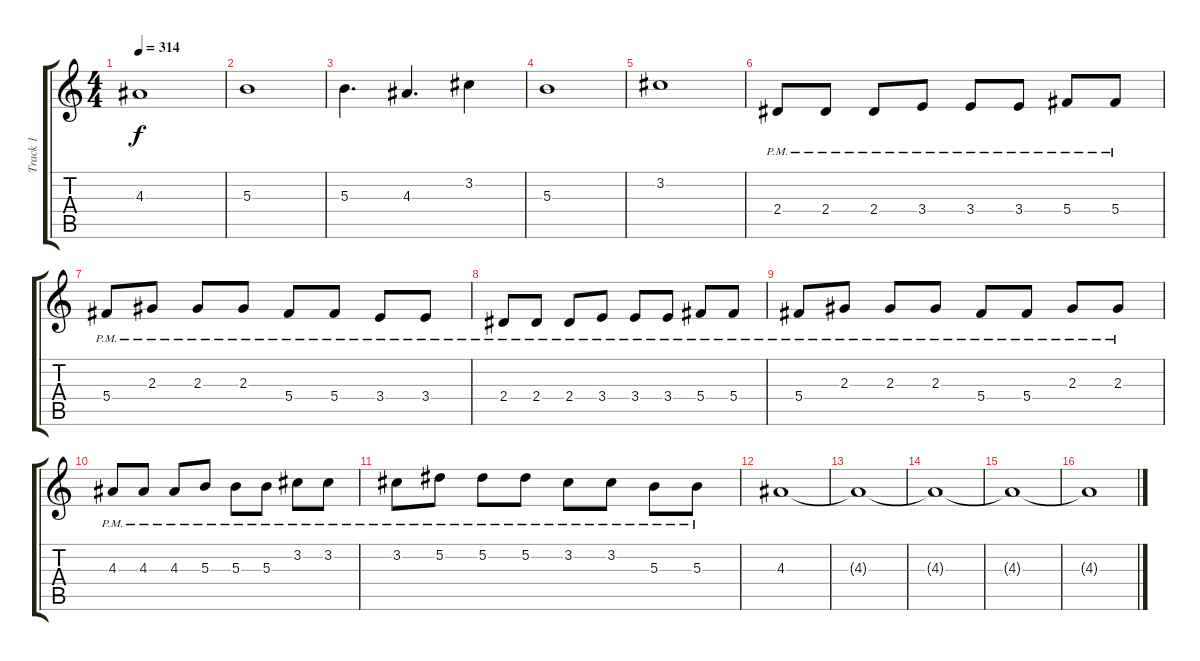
\track ("Track 1" "Track 1") {instrument electricguitarclean}
\staff {score tabs}
\tuning (Eb4 Bb3 Gb3 Db3 Ab2 Eb2) {hide}
\ts (4 4)
\tempo 314
\clef g2
\ks c
4.3.1{dy f} |
5.3.1 |
5.3.4{d} 4.3.4{d} 3.2.4 |
5.3.1 |
3.2.1 |
2.4{pm}.8 2.4{pm}.8 2.4{pm}.8 3.4{pm}.8 3.4{pm}.8 3.4{pm}.8 5.4{pm}.8 5.4{pm}.8 |
5.4{pm}.8 2.3{pm}.8 2.3{pm}.8 2.3{pm}.8 5.4{pm}.8 5.4{pm}.8 3.4{pm}.8 3.4{pm}.8 |
2.4{pm}.8 2.4{pm}.8 2.4{pm}.8 3.4{pm}.8 3.4{pm}.8 3.4{pm}.8 5.4{pm}.8 5.4{pm}.8 |
5.4{pm}.8 2.3{pm}.8 2.3{pm}.8 2.3{pm}.8 5.4{pm}.8 5.4{pm}.8 2.3{pm}.8 2.3{pm}.8 |
4.3{pm}.8 4.3{pm}.8 4.3{pm}.8 5.3{pm}.8 5.3{pm}.8 5.3{pm}.8 3.2{pm}.8 3.2{pm}.8 |
3.2{pm}.8 5.2{pm}.8 5.2{pm}.8 5.2{pm}.8 3.2{pm}.8 3.2{pm}.8 5.3{pm}.8 5.3{pm}.8 |
4.3.1 |
4.3{t}.1 |
4.3{t}.1 |
4.3{t}.1 |
4.3{t}.1
